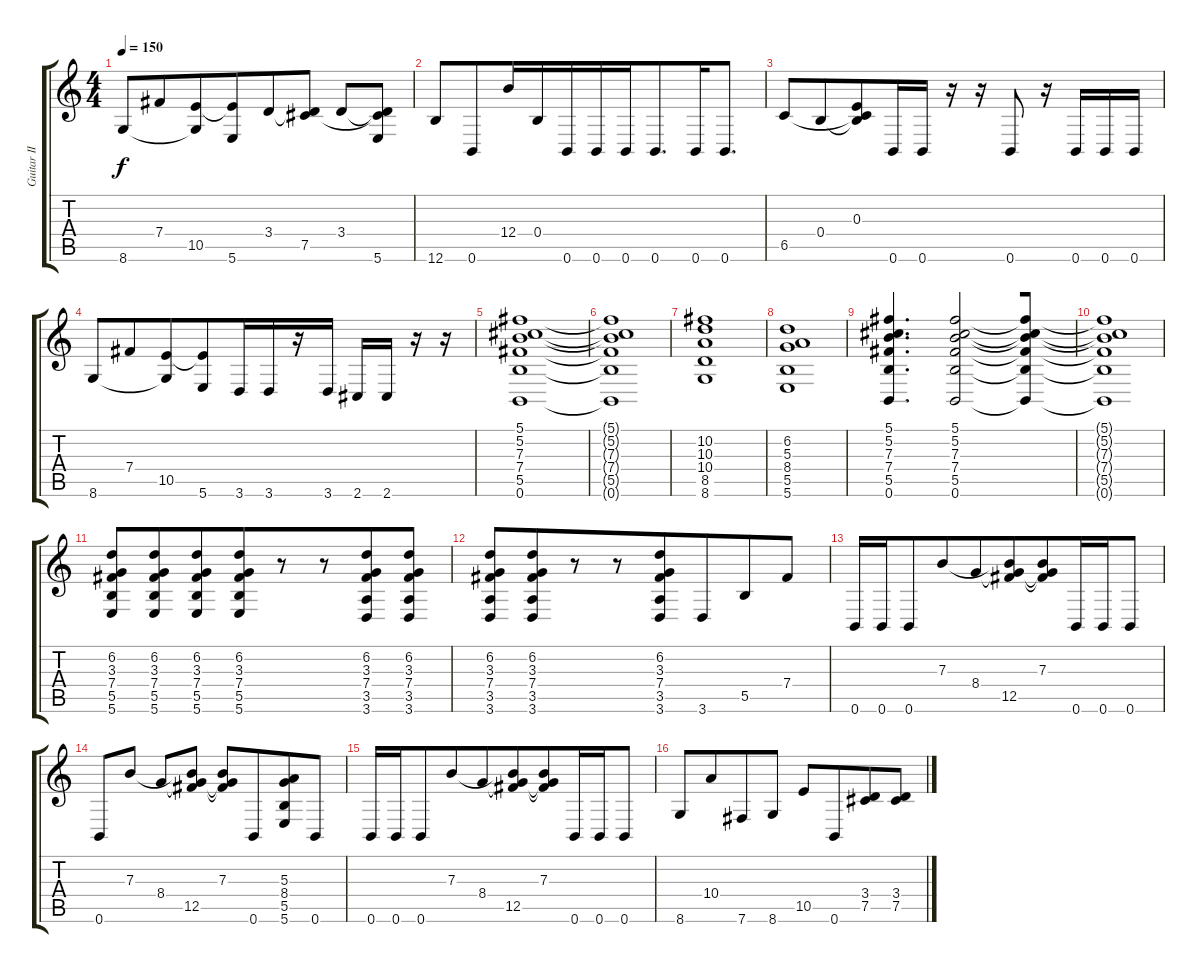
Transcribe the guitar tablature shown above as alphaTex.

\track ("Guitar II" "Guitar II") {instrument overdrivenguitar}
\staff {score tabs}
\tuning (Db4 Ab3 E3 B2 Gb2 B1) {hide}
\ts (4 4)
\tempo 150
\clef g2
\ks c
8.6.8{dy f} 7.4.8{beam merge} (10.5 8.6{t}).8{beam merge} (10.5{t} 5.6).8{beam merge} 3.4.8{beam merge} (3.4{t} 7.5).8 3.4.8 (3.4{t} 7.5{t} 5.6).8 |
12.6.8 0.6.8{beam merge} 12.4.16{beam merge} 0.4.16{beam merge} 0.6.16 0.6.16{beam merge} 0.6.16 0.6.8{d beam merge} 0.6.16 0.6.8{d} |
6.5.8 0.4.8{beam merge} (0.3 0.4{t} 6.5{t}).8 0.6.16 0.6.16 r.16{beam merge} r.16{beam merge} 0.6.8 r.16 0.6.16 0.6.16 0.6.16 |
8.6.8 7.4.8{beam merge} (10.5 8.6{t}).8{beam merge} (10.5{t} 5.6).8{beam merge} 3.6.16{beam merge} 3.6.16 r.16 3.6.16 2.6.16 2.6.16{beam merge} r.16 r.16 |
(5.1 5.2 7.3 7.4 5.5 0.6).1 |
(5.1{t} 5.2{t} 7.3{t} 7.4{t} 5.5{t} 0.6{t}).1 |
(10.2 10.3 10.4 8.5 8.6).1 |
(6.2 5.3 8.4 5.5 5.6).1 |
(5.1 5.2 7.3 7.4 5.5 0.6).4{d beam merge} (5.1 5.2 7.3 7.4 5.5 0.6).2{beam merge} (5.1{t} 5.2{t} 7.3{t} 7.4{t} 5.5{t} 0.6{t}).8 |
(5.1{t} 5.2{t} 7.3{t} 7.4{t} 5.5{t} 0.6{t}).1 |
(6.2 3.3 7.4 5.5 5.6).8{beam merge} (6.2 3.3 7.4 5.5 5.6).8{beam merge} (6.2 3.3 7.4 5.5 5.6).8{beam merge} (6.2 3.3 7.4 5.5 5.6).8{beam merge} r.8 r.8{beam merge} (6.2 3.3 7.4 3.5 3.6).8{beam merge} (6.2 3.3 7.4 3.5 3.6).8 |
(6.2 3.3 7.4 3.5 3.6).8{beam merge} (6.2 3.3 7.4 3.5 3.6).8{beam merge} r.8{beam merge} r.8{beam merge} (6.2 3.3 7.4 3.5 3.6).8 3.6.8{beam merge} 5.5.8 7.4.8 |
0.6.16{beam merge} 0.6.16{beam merge} 0.6.8{beam merge} 7.3.8 8.4.8{beam merge} (7.3{t} 8.4{t} 12.5).8 (7.3 8.4{t} 12.5{t}).8{beam merge} 0.6.16{beam merge} 0.6.16{beam merge} 0.6.8 |
0.6.8{beam merge} 7.3.8 8.4.8{beam merge} (7.3{t} 8.4{t} 12.5).8 (7.3 8.4{t} 12.5{t}).8{beam merge} 0.6.8{beam merge} (5.3 8.4 5.5 5.6).8{beam merge} 0.6.8 |
0.6.16{beam merge} 0.6.16{beam merge} 0.6.8{beam merge} 7.3.8 8.4.8{beam merge} (7.3{t} 8.4{t} 12.5).8 (7.3 8.4{t} 12.5{t}).8{beam merge} 0.6.16{beam merge} 0.6.16{beam merge} 0.6.8 |
8.6.8{beam merge} 10.4.8{beam merge} 7.6.8 8.6.8 10.5.8{beam merge} 0.6.8{beam merge} (3.4 7.5).8{beam merge} (3.4 7.5).8
